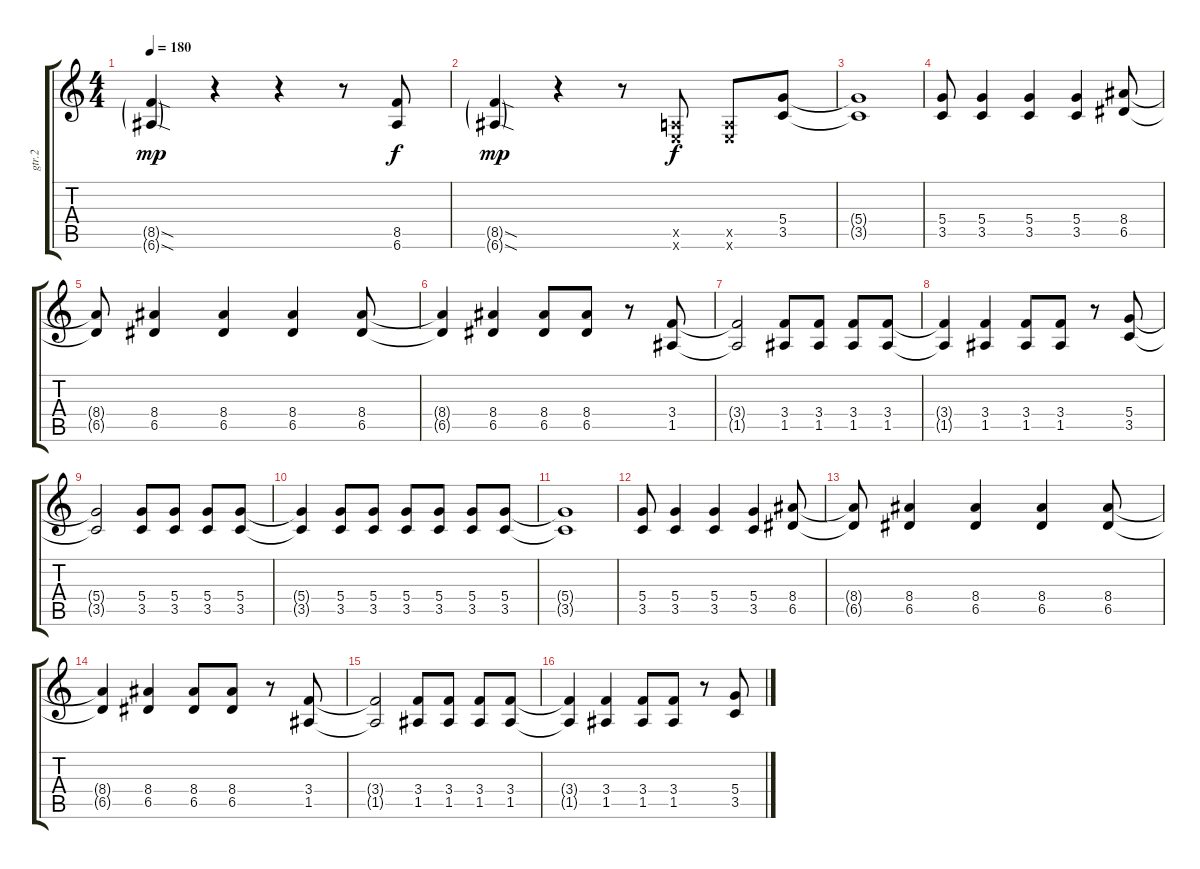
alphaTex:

\track ("gtr.2" "gtr.2") {instrument overdrivenguitar}
\staff {score tabs}
\tuning (E4 B3 G3 D3 A2 E2) {hide}
\ts (4 4)
\tempo 180
\clef g2
\ks c
(8.5{sod g} 6.6{sod g}).4{dy mp} r.4 r.4 r.8 (8.5 6.6).8{dy f} |
(8.5{sod g} 6.6{sod g}).4{dy mp} r.4 r.8 (0.5{x} 0.6{x}).8{dy f} (0.5{x} 0.6{x}).8 (5.4 3.5).8 |
(5.4{t} 3.5{t}).1 |
(5.4 3.5).8 (5.4 3.5).4 (5.4 3.5).4 (5.4 3.5).4 (8.4 6.5).8 |
(8.4{t} 6.5{t}).8 (8.4 6.5).4 (8.4 6.5).4 (8.4 6.5).4 (8.4 6.5).8 |
(8.4{t} 6.5{t}).4 (8.4 6.5).4 (8.4 6.5).8 (8.4 6.5).8 r.8 (3.4 1.5).8 |
(3.4{t} 1.5{t}).2 (3.4 1.5).8 (3.4 1.5).8 (3.4 1.5).8 (3.4 1.5).8 |
(3.4{t} 1.5{t}).4 (3.4 1.5).4 (3.4 1.5).8 (3.4 1.5).8 r.8 (5.4 3.5).8 |
(5.4{t} 3.5{t}).2 (5.4 3.5).8 (5.4 3.5).8 (5.4 3.5).8 (5.4 3.5).8 |
(5.4{t} 3.5{t}).4 (5.4 3.5).8 (5.4 3.5).8 (5.4 3.5).8 (5.4 3.5).8 (5.4 3.5).8 (5.4 3.5).8 |
(5.4{t} 3.5{t}).1 |
(5.4 3.5).8 (5.4 3.5).4 (5.4 3.5).4 (5.4 3.5).4 (8.4 6.5).8 |
(8.4{t} 6.5{t}).8 (8.4 6.5).4 (8.4 6.5).4 (8.4 6.5).4 (8.4 6.5).8 |
(8.4{t} 6.5{t}).4 (8.4 6.5).4 (8.4 6.5).8 (8.4 6.5).8 r.8 (3.4 1.5).8 |
(3.4{t} 1.5{t}).2 (3.4 1.5).8 (3.4 1.5).8 (3.4 1.5).8 (3.4 1.5).8 |
(3.4{t} 1.5{t}).4 (3.4 1.5).4 (3.4 1.5).8 (3.4 1.5).8 r.8 (5.4 3.5).8
